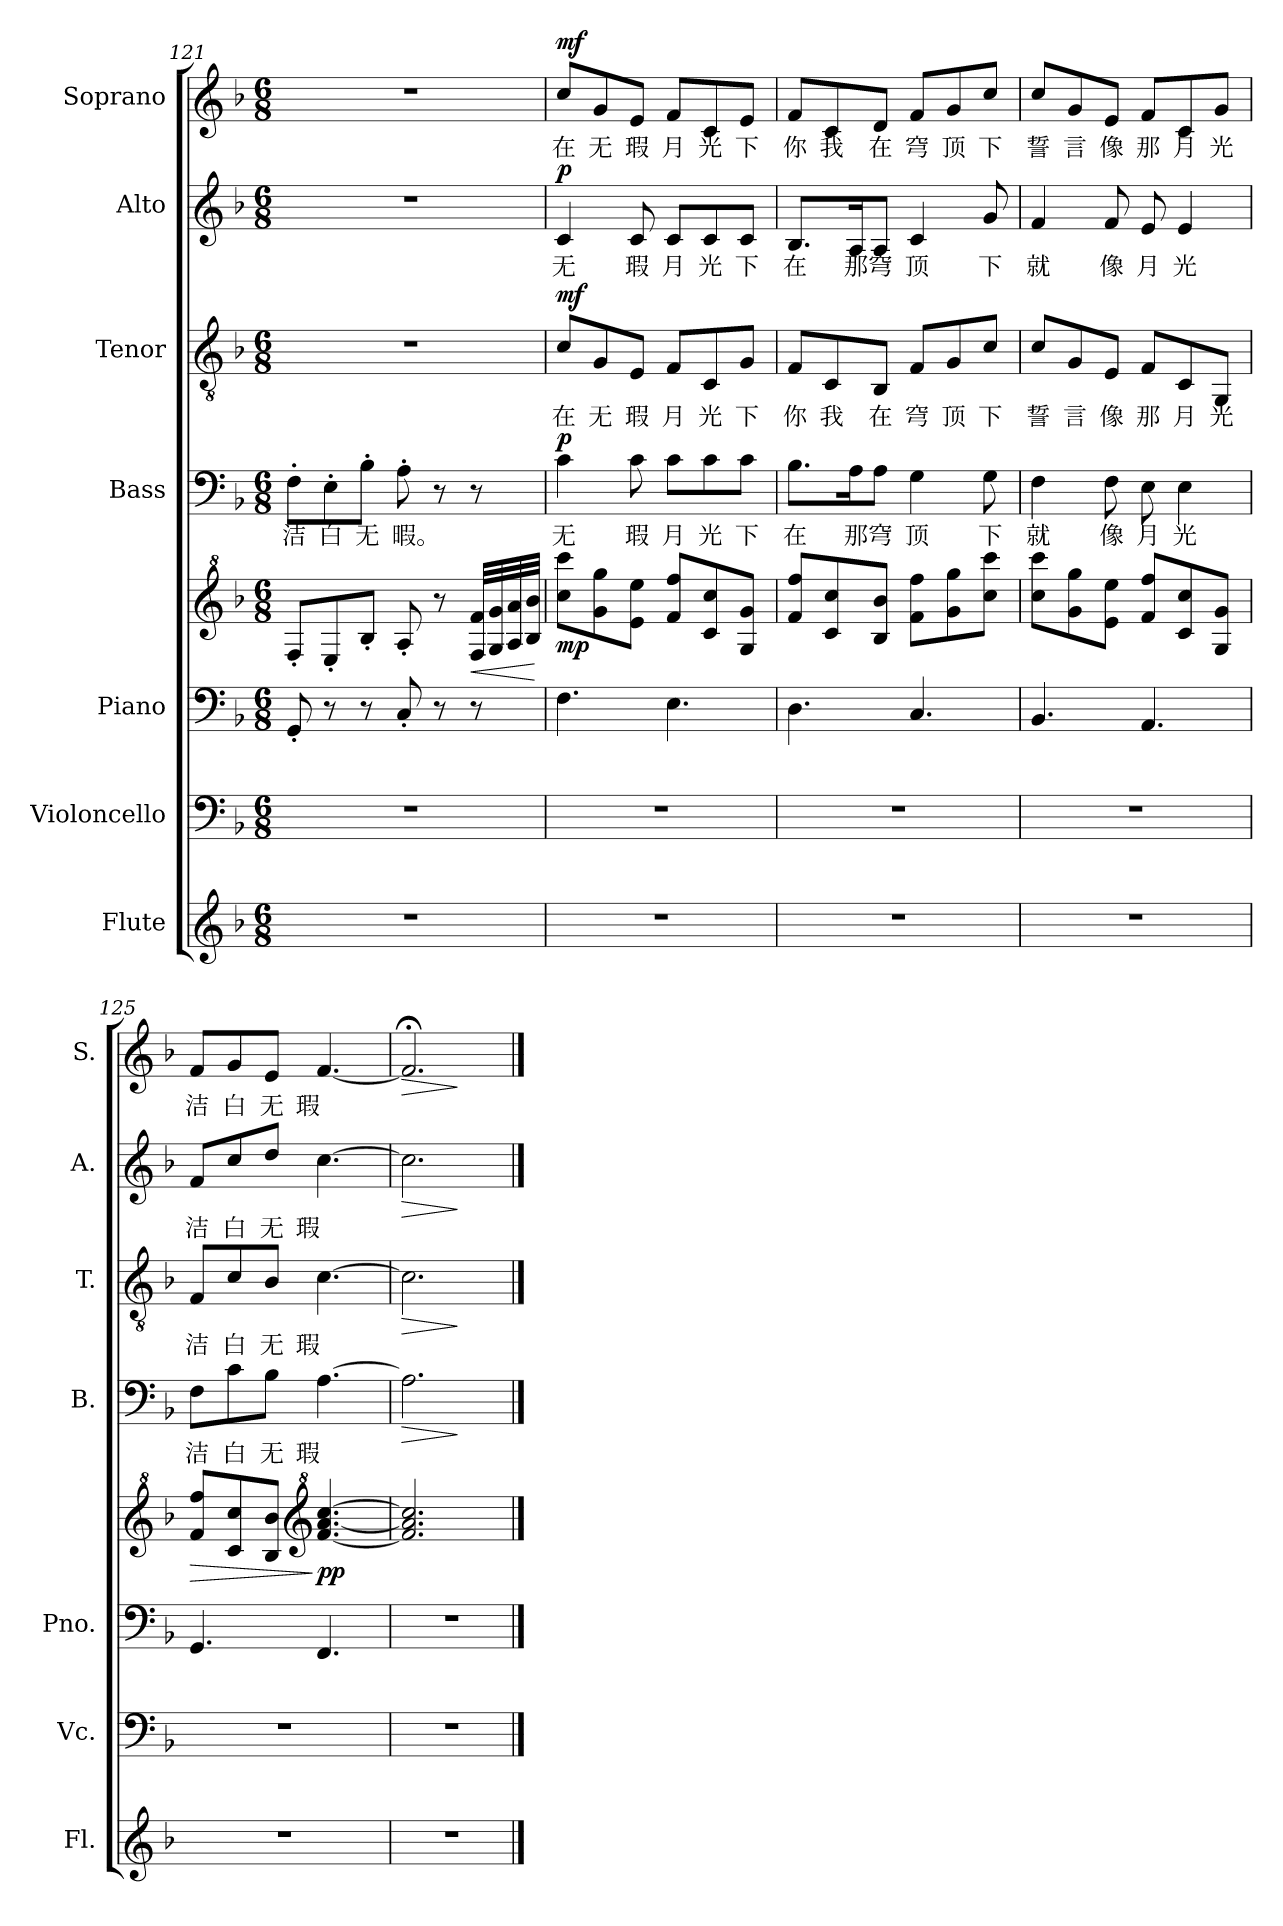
**kern	**kern	**kern	**kern	**dynam	**kern	**text	**dynam	**kern	**text	**dynam	**kern	**text	**dynam	**kern	**text	**dynam
*part7	*part6	*part5	*part5	*part5	*part4	*part4	*part4	*part3	*part3	*part3	*part2	*part2	*part2	*part1	*part1	*part1
*staff8	*staff7	*staff6	*staff5	*staff5/6	*staff4	*staff4	*staff4	*staff3	*staff3	*staff3	*staff2	*staff2	*staff2	*staff1	*staff1	*staff1
*I"Flute	*I"Violoncello	*I"Piano	*	*	*I"Bass	*	*	*I"Tenor	*	*	*I"Alto	*	*	*I"Soprano	*	*
*I'Fl.	*I'Vc.	*I'Pno.	*	*	*I'B.	*	*	*I'T.	*	*	*I'A.	*	*	*I'S.	*	*
*clefG2	*clefF4	*clefF4	*clefG^2	*	*clefF4	*	*	*clefGv2	*	*	*clefG2	*	*	*clefG2	*	*
*k[b-]	*k[b-]	*k[b-]	*k[b-]	*	*k[b-]	*	*	*k[b-]	*	*	*k[b-]	*	*	*k[b-]	*	*
*M6/8	*M6/8	*M6/8	*M6/8	*	*M6/8	*	*	*M6/8	*	*	*M6/8	*	*	*M6/8	*	*
=121	=121	=121	=121	=121	=121	=121	=121	=121	=121	=121	=121	=121	=121	=121	=121	=121
!	!	!	!	!	!	!LO:LY:b	!	!	!	!	!	!	!	!	!	!
2.r	2.r	8GG'/	8f'/L	.	8F'\L	洁	.	2.r	.	.	2.r	.	.	2.r	.	.
!	!	!	!	!	!	!LO:LY:b	!	!	!	!	!	!	!	!	!	!
.	.	8r	8e'/	.	8E'\	白	.	.	.	.	.	.	.	.	.	.
!	!	!	!	!	!	!LO:LY:b	!	!	!	!	!	!	!	!	!	!
.	.	8r	8b-'/J	.	8B-'\J	无	.	.	.	.	.	.	.	.	.	.
!	!	!	!	!	!	!LO:LY:b	!	!	!	!	!	!	!	!	!	!
.	.	8C'/	8a'/	.	8A'\	暇。	.	.	.	.	.	.	.	.	.	.
.	.	8r	8r	.	8r	.	.	.	.	.	.	.	.	.	.	.
!	!	!	!	!LO:HP:b	!	!	!	!	!	!	!	!	!	!	!	!
.	.	8r	32f/ 32ff/LLL	<	8r	.	.	.	.	.	.	.	.	.	.	.
.	.	.	32g/ 32gg/	.	.	.	.	.	.	.	.	.	.	.	.	.
.	.	.	32a/ 32aa/	.	.	.	.	.	.	.	.	.	.	.	.	.
.	.	.	32b-/ 32bb-/JJJ	.	.	.	.	.	.	.	.	.	.	.	.	.
.	.	.	.	[	.	.	.	.	.	.	.	.	.	.	.	.
!!LO:LB:g=z
=122	=122	=122	=122	=122	=122	=122	=122	=122	=122	=122	=122	=122	=122	=122	=122	=122
!	!	!	!	!LO:DY:b	!	!LO:LY:b	!LO:DY:b	!	!LO:LY:b	!LO:DY:b	!	!LO:LY:b	!LO:DY:b	!	!LO:LY:b	!LO:DY:b
2.r	2.r	4.F\	8ccc\ 8cccc\L	mp	4c\	无	p	8c/L	在	mf	4c/	无	p	8cc/L	在	mf
!	!	!	!	!	!	!	!	!	!LO:LY:b	!	!	!	!	!	!LO:LY:b	!
.	.	.	8gg\ 8ggg\	.	.	.	.	8G/	无	.	.	.	.	8g/	无	.
!	!	!	!	!	!	!LO:LY:b	!	!	!LO:LY:b	!	!	!LO:LY:b	!	!	!LO:LY:b	!
.	.	.	8ee\ 8eee\J	.	8c\	瑕	.	8E/J	瑕	.	8c/	瑕	.	8e/J	瑕	.
!	!	!	!	!	!	!LO:LY:b	!	!	!LO:LY:b	!	!	!LO:LY:b	!	!	!LO:LY:b	!
.	.	4.E\	8ff/ 8fff/L	.	8c\L	月	.	8F/L	月	.	8c/L	月	.	8f/L	月	.
!	!	!	!	!	!	!LO:LY:b	!	!	!LO:LY:b	!	!	!LO:LY:b	!	!	!LO:LY:b	!
.	.	.	8cc/ 8ccc/	.	8c\	光	.	8C/	光	.	8c/	光	.	8c/	光	.
!	!	!	!	!	!	!LO:LY:b	!	!	!LO:LY:b	!	!	!LO:LY:b	!	!	!LO:LY:b	!
.	.	.	8g/ 8gg/J	.	8c\J	下	.	8G/J	下	.	8c/J	下	.	8e/J	下	.
=123	=123	=123	=123	=123	=123	=123	=123	=123	=123	=123	=123	=123	=123	=123	=123	=123
!	!	!	!	!	!	!LO:LY:b	!	!	!LO:LY:b	!	!	!LO:LY:b	!	!	!LO:LY:b	!
2.r	2.r	4.D\	8ff/ 8fff/L	.	8.B-\L	在	.	8F/L	你	.	8.B-/L	在	.	8f/L	你	.
!	!	!	!	!	!	!	!	!	!LO:LY:b	!	!	!	!	!	!LO:LY:b	!
.	.	.	8cc/ 8ccc/	.	.	.	.	8C/	我	.	.	.	.	8c/	我	.
!	!	!	!	!	!	!LO:LY:b	!	!	!	!	!	!LO:LY:b	!	!	!	!
.	.	.	.	.	16A\K	那	.	.	.	.	16A/K	那	.	.	.	.
!	!	!	!	!	!	!LO:LY:b	!	!	!LO:LY:b	!	!	!LO:LY:b	!	!	!LO:LY:b	!
.	.	.	8b-/ 8bb-/J	.	8A\J	穹	.	8BB-/J	在	.	8A/J	穹	.	8d/J	在	.
!	!	!	!	!	!	!LO:LY:b	!	!	!LO:LY:b	!	!	!LO:LY:b	!	!	!LO:LY:b	!
.	.	4.C/	8ff\ 8fff\L	.	4G\	顶	.	8F/L	穹	.	4c/	顶	.	8f/L	穹	.
!	!	!	!	!	!	!	!	!	!LO:LY:b	!	!	!	!	!	!LO:LY:b	!
.	.	.	8gg\ 8ggg\	.	.	.	.	8G/	顶	.	.	.	.	8g/	顶	.
!	!	!	!	!	!	!LO:LY:b	!	!	!LO:LY:b	!	!	!LO:LY:b	!	!	!LO:LY:b	!
.	.	.	8ccc\ 8cccc\J	.	8G\	下	.	8c/J	下	.	8g/	下	.	8cc/J	下	.
=124	=124	=124	=124	=124	=124	=124	=124	=124	=124	=124	=124	=124	=124	=124	=124	=124
!	!	!	!	!	!	!LO:LY:b	!	!	!LO:LY:b	!	!	!LO:LY:b	!	!	!LO:LY:b	!
2.r	2.r	4.BB-/	8ccc\ 8cccc\L	.	4F\	就	.	8c/L	誓	.	4f/	就	.	8cc/L	誓	.
!	!	!	!	!	!	!	!	!	!LO:LY:b	!	!	!	!	!	!LO:LY:b	!
.	.	.	8gg\ 8ggg\	.	.	.	.	8G/	言	.	.	.	.	8g/	言	.
!	!	!	!	!	!	!LO:LY:b	!	!	!LO:LY:b	!	!	!LO:LY:b	!	!	!LO:LY:b	!
.	.	.	8ee\ 8eee\J	.	8F\	像	.	8E/J	像	.	8f/	像	.	8e/J	像	.
!	!	!	!	!	!	!LO:LY:b	!	!	!LO:LY:b	!	!	!LO:LY:b	!	!	!LO:LY:b	!
.	.	4.AA/	8ff/ 8fff/L	.	8E\	月	.	8F/L	那	.	8e/	月	.	8f/L	那	.
!	!	!	!	!	!	!LO:LY:b	!	!	!LO:LY:b	!	!	!LO:LY:b	!	!	!LO:LY:b	!
.	.	.	8cc/ 8ccc/	.	4E\	光	.	8C/	月	.	4e/	光	.	8c/	月	.
!	!	!	!	!	!	!	!	!	!LO:LY:b	!	!	!	!	!	!LO:LY:b	!
.	.	.	8g/ 8gg/J	.	.	.	.	8GG/J	光	.	.	.	.	8g/J	光	.
=125	=125	=125	=125	=125	=125	=125	=125	=125	=125	=125	=125	=125	=125	=125	=125	=125
!	!	!	!	!LO:HP:b	!	!LO:LY:b	!	!	!LO:LY:b	!	!	!LO:LY:b	!	!	!LO:LY:b	!
2.r	2.r	4.GG/	8ff/ 8fff/L	>	8F\L	洁	.	8F/L	洁	.	8f/L	洁	.	8f/L	洁	.
!	!	!	!	!	!	!LO:LY:b	!	!	!LO:LY:b	!	!	!LO:LY:b	!	!	!LO:LY:b	!
.	.	.	8cc/ 8ccc/	.	8c\	白	.	8c/	白	.	8cc/	白	.	8g/	白	.
!	!	!	!	!	!	!LO:LY:b	!	!	!LO:LY:b	!	!	!LO:LY:b	!	!	!LO:LY:b	!
.	.	.	8b-/ 8bb-/J	.	8B-\J	无	.	8B-/J	无	.	8dd/J	无	.	8e/J	无	.
*	*	*	*clefG^2	*	*	*	*	*	*	*	*	*	*	*	*	*
!	!	!	!	!LO:DY:n=1:b	!	!LO:LY:b	!	!	!LO:LY:b	!	!	!LO:LY:b	!	!	!LO:LY:b	!
.	.	4.FF/	[4.ff/ [4.aa/ [4.ccc/	] pp	[4.A\	瑕	.	[4.c\	瑕	.	[4.cc\	瑕	.	[4.f/	瑕	.
=126	=126	=126	=126	=126	=126	=126	=126	=126	=126	=126	=126	=126	=126	=126	=126	=126
!	!	!	!	!	!	!	!LO:HP:b	!	!	!LO:HP:b	!	!	!LO:HP:b	!	!	!LO:HP:b
2.r	2.r	2.r	2.ff/] 2.aa/] 2.ccc/]	.	2.A\]	.	>	2.c\]	.	>	2.cc\]	.	>	2.f;</]	.	>
.	.	.	.	.	.	.	]	.	.	]	.	.	]	.	.	]
==	==	==	==	==	==	==	==	==	==	==	==	==	==	==	==	==
*-	*-	*-	*-	*-	*-	*-	*-	*-	*-	*-	*-	*-	*-	*-	*-	*-
